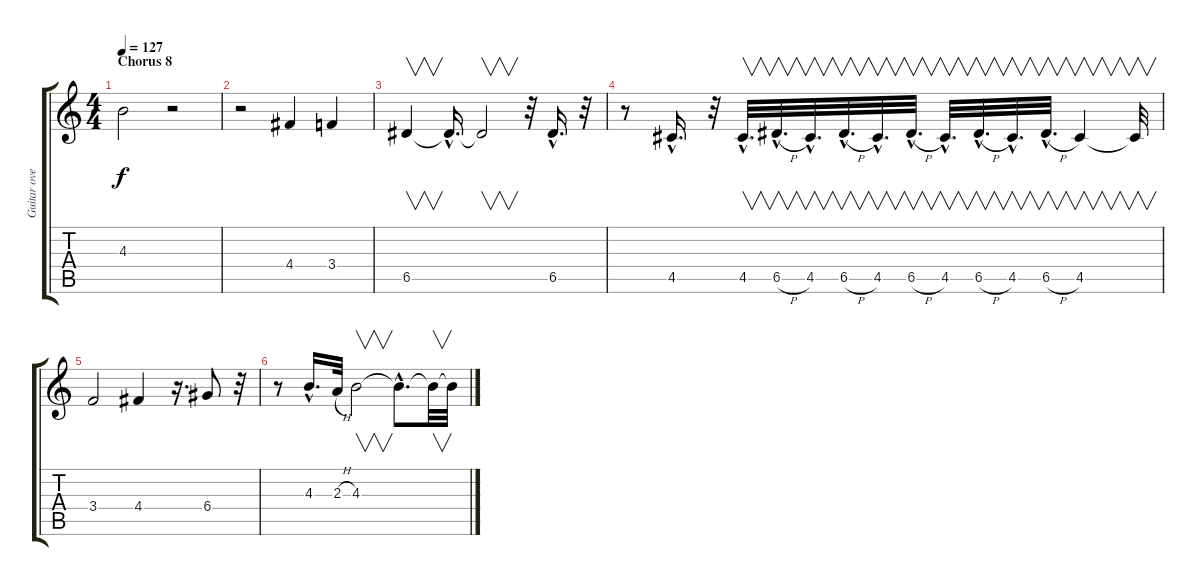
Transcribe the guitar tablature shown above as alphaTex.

\track ("Guitar overdubs" "Guitar ove") {instrument overdrivenguitar}
\staff {score tabs}
\tuning (E4 B3 G3 D3 A2 E2) {hide}
\ts (4 4)
\section ("" "Chorus 8")
\tempo 127
\clef g2
\ks c
4.3{t}.2{dy f} r.2 |
r.2 4.4.4 3.4.4 |
6.5.4{v} 6.5{hac t}.16{d} 6.5{t}.2{v} r.32 6.5{hac}.16{d} r.32 |
r.8 4.5{hac}.16{d} r.32 4.5{hac}.32{v d} 6.5{h hac}.32{v d} 4.5{hac}.32{v d} 6.5{h hac}.32{v d} 4.5{hac}.32{v d} 6.5{h hac}.32{v d} 4.5{hac}.32{v d} 6.5{h hac}.32{v d} 4.5{hac}.32{v d} 6.5{h hac}.32{v d} 4.5.4{v} 4.5{t}.32{v} |
3.4.2 4.4.4 r.16{d} 6.4.8 r.32 |
r.8 4.3{hac}.16{d} 2.3{h}.32 4.3.2{v} 4.3{hac t}.8{d} 4.3{t}.32{v} 4.3{t}.32
